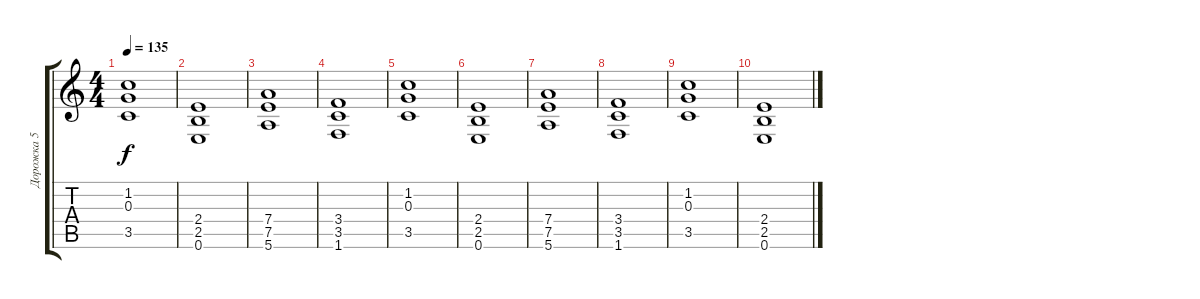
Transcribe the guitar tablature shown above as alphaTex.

\track ("Дорожка 5" "Дорожка 5") {instrument distortionguitar}
\staff {score tabs}
\tuning (E4 B3 G3 D3 A2 E2) {hide}
\ts (4 4)
\tempo 135
\clef g2
\ks c
(1.2 0.3 3.5).1{dy f} |
(2.4 2.5 0.6).1 |
(7.4 7.5 5.6).1 |
(3.4 3.5 1.6).1 |
(1.2 0.3 3.5).1 |
(2.4 2.5 0.6).1 |
(7.4 7.5 5.6).1 |
(3.4 3.5 1.6).1 |
(1.2 0.3 3.5).1 |
(2.4 2.5 0.6).1
